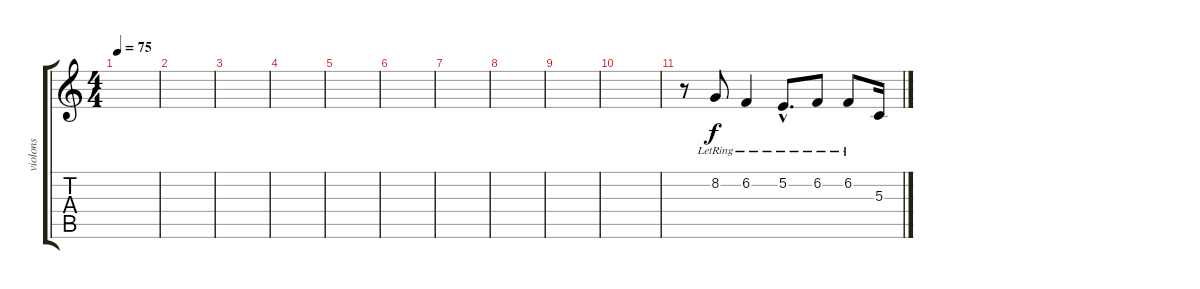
\track ("violons " "violons ") {instrument stringensemble1}
\staff {score tabs}
\tuning (E4 B3 G3 D3 A2 E2) {hide}
\ts (4 4)
\tempo 75
\clef g2
\ks c
|
|
|
|
|
|
|
|
|
|
r.8 8.2{lr}.8 6.2{lr}.4 5.2{hac lr}.8{d} 6.2{lr}.8 6.2{lr}.8 5.3.16
